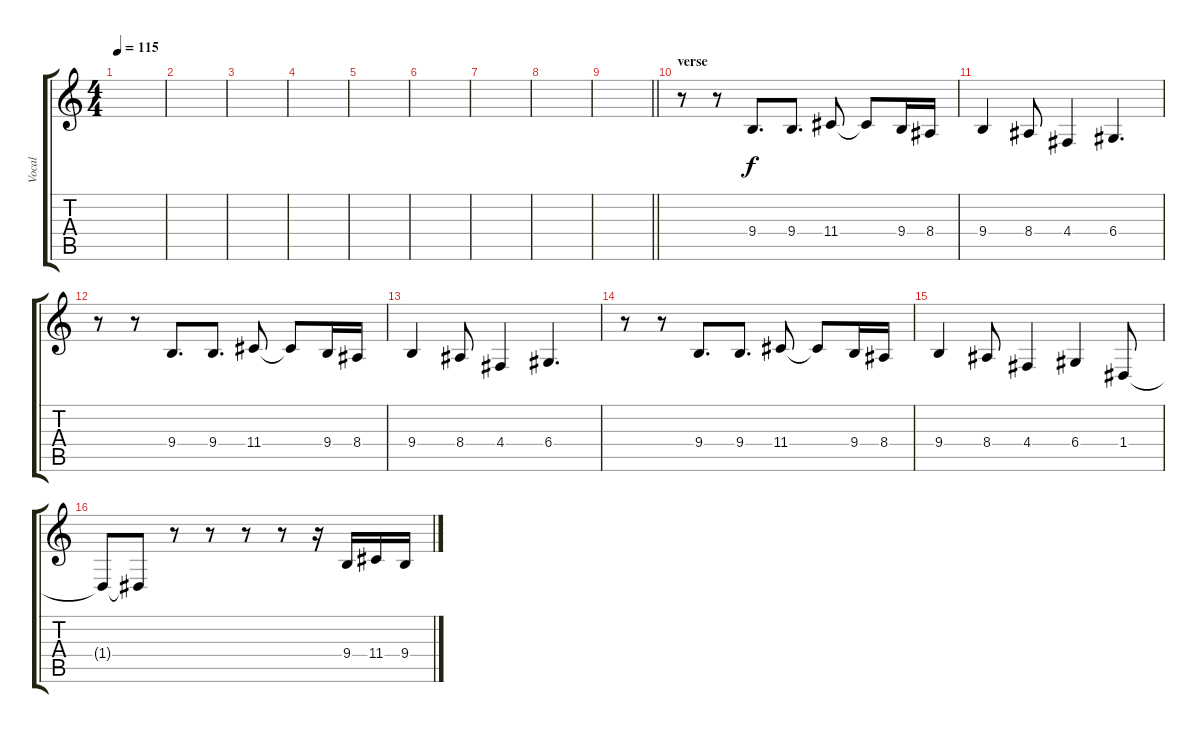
\track ("Vocal" "Vocal") {instrument flute}
\staff {score tabs}
\tuning (E4 B3 G3 D3 A2 E2) {hide}
\ts (4 4)
\tempo 115
\clef g2
\ks c
|
|
|
|
|
|
|
|
\barLineRight lightlight
|
\section ("" "verse")
r.8 r.8 9.4.8{d} 9.4.8{d} 11.4.8 11.4{t}.8 9.4.16 8.4.16 |
9.4.4 8.4.8 4.4.4 6.4.4{d} |
r.8 r.8 9.4.8{d} 9.4.8{d} 11.4.8 11.4{t}.8 9.4.16 8.4.16 |
9.4.4 8.4.8 4.4.4 6.4.4{d} |
r.8 r.8 9.4.8{d} 9.4.8{d} 11.4.8 11.4{t}.8 9.4.16 8.4.16 |
9.4.4 8.4.8 4.4.4 6.4.4 1.4.8 |
1.4{t}.8 1.4{t}.8 r.8 r.8 r.8 r.8 r.16 9.4.16 11.4.16 9.4.16
